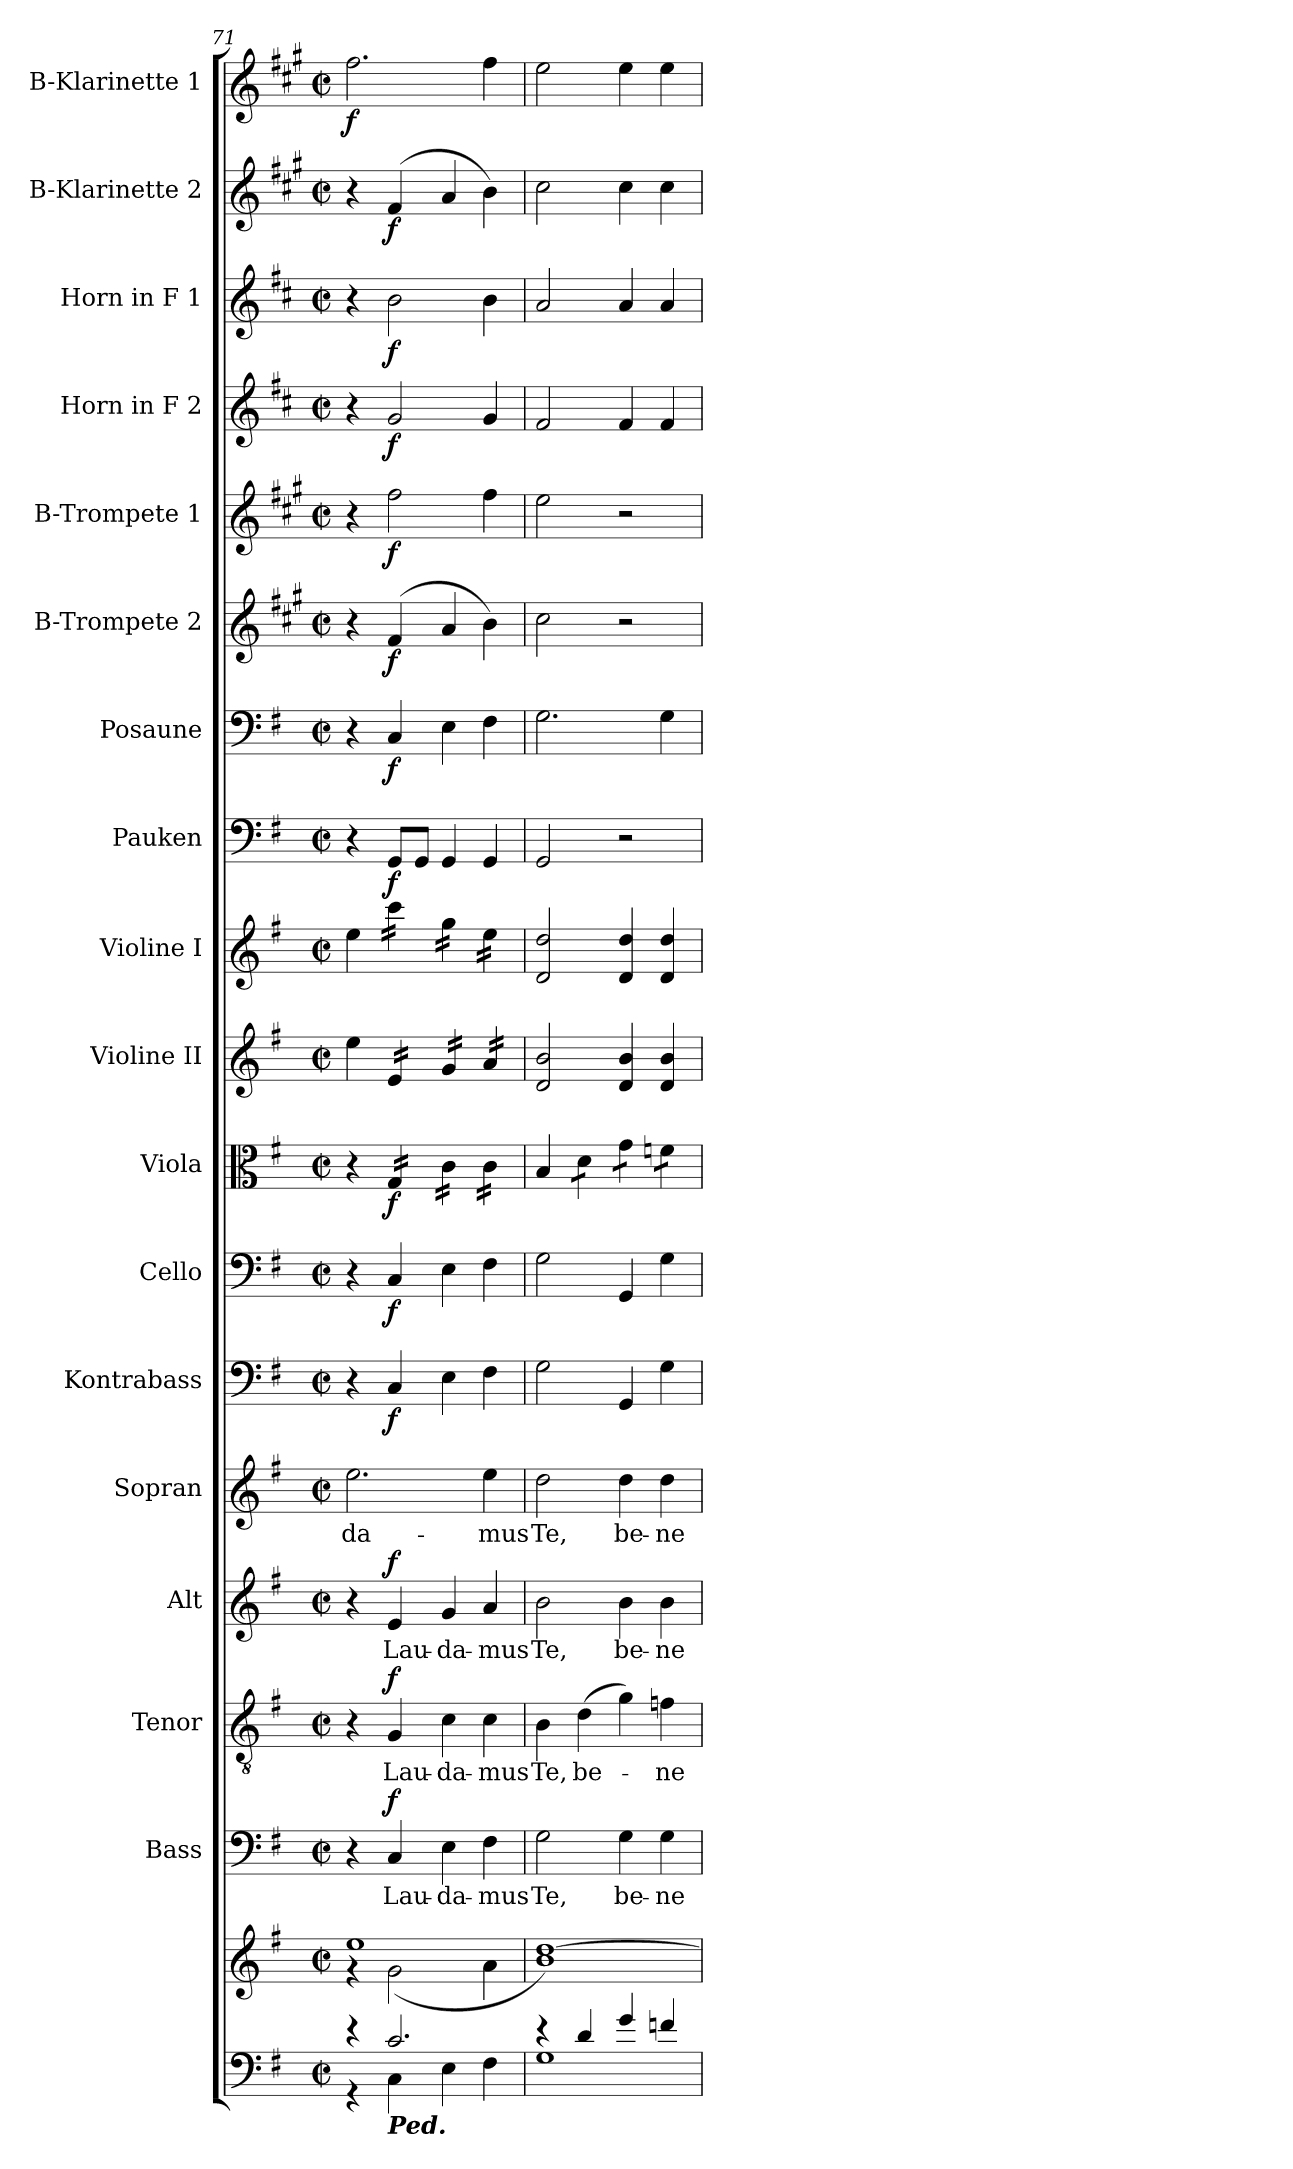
**kern	**kern	**kern	**text	**dynam	**kern	**text	**dynam	**kern	**text	**dynam	**kern	**text	**kern	**dynam	**kern	**dynam	**kern	**dynam	**kern	**kern	**kern	**dynam	**kern	**dynam	**kern	**dynam	**kern	**dynam	**kern	**dynam	**kern	**dynam	**kern	**dynam	**kern	**dynam
*part18	*part18	*part17	*part17	*part17	*part16	*part16	*part16	*part15	*part15	*part15	*part14	*part14	*part13	*part13	*part12	*part12	*part11	*part11	*part10	*part9	*part8	*part8	*part7	*part7	*part6	*part6	*part5	*part5	*part4	*part4	*part3	*part3	*part2	*part2	*part1	*part1
*staff19	*staff18	*staff17	*staff17	*staff17	*staff16	*staff16	*staff16	*staff15	*staff15	*staff15	*staff14	*staff14	*staff13	*staff13	*staff12	*staff12	*staff11	*staff11	*staff10	*staff9	*staff8	*staff8	*staff7	*staff7	*staff6	*staff6	*staff5	*staff5	*staff4	*staff4	*staff3	*staff3	*staff2	*staff2	*staff1	*staff1
*	*	*I"Bass	*	*	*I"Tenor	*	*	*I"Alt	*	*	*I"Sopran	*	*I"Kontrabass	*	*I"Cello	*	*I"Viola	*	*I"Violine II	*I"Violine I	*I"Pauken	*	*I"Posaune	*	*I"B-Trompete 2	*	*I"B-Trompete 1	*	*I"Horn in F 2	*	*I"Horn in F 1	*	*I"B-Klarinette 2	*	*I"B-Klarinette 1	*
*	*	*I'B.	*	*	*I'T.	*	*	*I'A.	*	*	*I'S.	*	*I'Kb.	*	*	*	*I'Vla.	*	*I'Vl. II	*I'Vl. I	*I'Pk.	*	*I'Pos.	*	*I'B Trp. 2	*	*I'B Trp. 1	*	*	*	*	*	*I'B Kl. 2	*	*I'B Kl. 1	*
*clefF4	*clefG2	*clefF4	*	*	*clefGv2	*	*	*clefG2	*	*	*clefG2	*	*clefF4	*	*clefF4	*	*clefC3	*	*clefG2	*clefG2	*clefF4	*	*clefF4	*	*clefG2	*	*clefG2	*	*clefG2	*	*clefG2	*	*clefG2	*	*clefG2	*
*	*	*	*	*	*	*	*	*	*	*	*	*	*ITrd7c12	*	*	*	*	*	*	*	*	*	*	*	*ITrd1c2	*	*ITrd1c2	*	*ITrd4c7	*	*ITrd4c7	*	*ITrd1c2	*	*ITrd1c2	*
*k[f#]	*k[f#]	*k[f#]	*	*	*k[f#]	*	*	*k[f#]	*	*	*k[f#]	*	*k[f#]	*	*k[f#]	*	*k[f#]	*	*k[f#]	*k[f#]	*k[f#]	*	*k[f#]	*	*k[f#]	*	*k[f#]	*	*k[f#]	*	*k[f#]	*	*k[f#]	*	*k[f#]	*
*G:	*G:	*G:	*	*	*G:	*	*	*G:	*	*	*G:	*	*G:	*	*G:	*	*G:	*	*G:	*G:	*G:	*	*G:	*	*G:	*	*G:	*	*G:	*	*G:	*	*G:	*	*G:	*
*M2/2	*M2/2	*M2/2	*	*	*M2/2	*	*	*M2/2	*	*	*M2/2	*	*M2/2	*	*M2/2	*	*M2/2	*	*M2/2	*M2/2	*M2/2	*	*M2/2	*	*M2/2	*	*M2/2	*	*M2/2	*	*M2/2	*	*M2/2	*	*M2/2	*
*met(c|)	*met(c|)	*met(c|)	*	*	*met(c|)	*	*	*met(c|)	*	*	*met(c|)	*	*met(c|)	*	*met(c|)	*	*met(c|)	*	*met(c|)	*met(c|)	*met(c|)	*	*met(c|)	*	*met(c|)	*	*met(c|)	*	*met(c|)	*	*met(c|)	*	*met(c|)	*	*met(c|)	*
=71	=71	=71	=71	=71	=71	=71	=71	=71	=71	=71	=71	=71	=71	=71	=71	=71	=71	=71	=71	=71	=71	=71	=71	=71	=71	=71	=71	=71	=71	=71	=71	=71	=71	=71	=71	=71
*^	*^	*	*	*	*	*	*	*	*	*	*	*	*	*	*	*	*	*	*	*	*	*	*	*	*	*	*	*	*	*	*	*	*	*	*	*
!	!	!	!	!	!	!	!	!	!	!	!	!	!	!LO:LY:b	!	!	!	!	!	!	!	!	!	!	!	!	!	!	!	!	!	!	!	!	!	!	!	!LO:DY:b
4r	4r	1ee	4rg	4r	.	.	4r	.	.	4r	.	.	2.ee\	-da-	4r	.	4r	.	4r	.	4ee\	4ee\	4r	.	4r	.	4r	.	4r	.	4r	.	4r	.	4r	.	2.ee\	f
!LO:TX:b:Bi:t=Ped.	!	!	!	!	!	!	!	!	!	!	!	!	!	!	!	!	!	!	!	!	!	!	!	!	!	!	!	!	!	!	!	!	!	!	!	!	!	!
!	!	!	!	!	!LO:LY:b	!LO:DY:a	!	!LO:LY:b	!LO:DY:a	!	!LO:LY:b	!LO:DY:a	!	!	!	!LO:DY:b	!	!LO:DY:b	!	!LO:DY:b	!	!	!	!LO:DY:b	!	!LO:DY:b	!	!LO:DY:b	!	!LO:DY:b	!	!LO:DY:b	!	!LO:DY:b	!	!LO:DY:b	!	!
*	*	*	*	*	*	*	*	*	*	*	*	*	*	*	*	*	*	*	*tremolo	*	*	*	*	*	*	*	*	*	*	*	*	*	*	*	*	*	*	*
*	*	*	*	*	*	*	*	*	*	*	*	*	*	*	*	*	*	*	*	*	*tremolo	*	*	*	*	*	*	*	*	*	*	*	*	*	*	*	*	*
*	*	*	*	*	*	*	*	*	*	*	*	*	*	*	*	*	*	*	*	*	*	*tremolo	*	*	*	*	*	*	*	*	*	*	*	*	*	*	*	*
2.c/	4C\	.	(<2g\	4C/	Lau-	f	4G/	Lau-	f	4e/	Lau-	f	.	.	4CC/	f	4C/	f	16G/LL	f	16e/LL	16ccc\LL	8GG/L	f	4C/	f	(4e/	f	2ee\	f	2c/	f	2e\	f	(4e/	f	.	.
.	.	.	.	.	.	.	.	.	.	.	.	.	.	.	.	.	.	.	16G/	.	16e/	16ccc\	.	.	.	.	.	.	.	.	.	.	.	.	.	.	.	.
.	.	.	.	.	.	.	.	.	.	.	.	.	.	.	.	.	.	.	16G/	.	16e/	16ccc\	8GG/J	.	.	.	.	.	.	.	.	.	.	.	.	.	.	.
.	.	.	.	.	.	.	.	.	.	.	.	.	.	.	.	.	.	.	16G/JJ	.	16e/JJ	16ccc\JJ	.	.	.	.	.	.	.	.	.	.	.	.	.	.	.	.
!	!	!	!	!	!LO:LY:b	!	!	!LO:LY:b	!	!	!LO:LY:b	!	!	!	!	!	!	!	!	!	!	!	!	!	!	!	!	!	!	!	!	!	!	!	!	!	!	!
.	4E\	.	.	4E\	-da-	.	4c\	-da-	.	4g/	-da-	.	.	.	4EE\	.	4E\	.	16c\LL	.	16g/LL	16gg\LL	4GG/	.	4E\	.	4g/	.	.	.	.	.	.	.	4g/	.	.	.
.	.	.	.	.	.	.	.	.	.	.	.	.	.	.	.	.	.	.	16c\	.	16g/	16gg\	.	.	.	.	.	.	.	.	.	.	.	.	.	.	.	.
.	.	.	.	.	.	.	.	.	.	.	.	.	.	.	.	.	.	.	16c\	.	16g/	16gg\	.	.	.	.	.	.	.	.	.	.	.	.	.	.	.	.
.	.	.	.	.	.	.	.	.	.	.	.	.	.	.	.	.	.	.	16c\JJ	.	16g/JJ	16gg\JJ	.	.	.	.	.	.	.	.	.	.	.	.	.	.	.	.
!	!	!	!	!	!LO:LY:b	!	!	!LO:LY:b	!	!	!LO:LY:b	!	!	!LO:LY:b	!	!	!	!	!	!	!	!	!	!	!	!	!	!	!	!	!	!	!	!	!	!	!	!
.	4F#\	.	4a\	4F#\	-mus	.	4c\	-mus	.	4a/	-mus	.	4ee\	-mus	4FF#\	.	4F#\	.	16c\LL	.	16a/LL	16ee\LL	4GG/	.	4F#\	.	4a\)	.	4ee\	.	4c/	.	4e\	.	4a\)	.	4ee\	.
.	.	.	.	.	.	.	.	.	.	.	.	.	.	.	.	.	.	.	16c\	.	16a/	16ee\	.	.	.	.	.	.	.	.	.	.	.	.	.	.	.	.
.	.	.	.	.	.	.	.	.	.	.	.	.	.	.	.	.	.	.	16c\	.	16a/	16ee\	.	.	.	.	.	.	.	.	.	.	.	.	.	.	.	.
.	.	.	.	.	.	.	.	.	.	.	.	.	.	.	.	.	.	.	16c\JJ	.	16a/JJ	16ee\JJ	.	.	.	.	.	.	.	.	.	.	.	.	.	.	.	.
*	*	*	*	*	*	*	*	*	*	*	*	*	*	*	*	*	*	*	*	*	*	*Xtremolo	*	*	*	*	*	*	*	*	*	*	*	*	*	*	*	*
*	*	*	*	*	*	*	*	*	*	*	*	*	*	*	*	*	*	*	*	*	*Xtremolo	*	*	*	*	*	*	*	*	*	*	*	*	*	*	*	*	*
*	*	*	*	*	*	*	*	*	*	*	*	*	*	*	*	*	*	*	*Xtremolo	*	*	*	*	*	*	*	*	*	*	*	*	*	*	*	*	*	*	*
!!LO:PB:g=z
=72	=72	=72	=72	=72	=72	=72	=72	=72	=72	=72	=72	=72	=72	=72	=72	=72	=72	=72	=72	=72	=72	=72	=72	=72	=72	=72	=72	=72	=72	=72	=72	=72	=72	=72	=72	=72	=72	=72
!	!	!	!	!	!LO:LY:b	!	!	!LO:LY:b	!	!	!LO:LY:b	!	!	!LO:LY:b	!	!	!	!	!	!	!	!	!	!	!	!	!	!	!	!	!	!	!	!	!	!	!	!
4re	1G	[>1dd	1b)	2G\	Te,	.	4B\	Te,	.	2b\	Te,	.	2dd\	Te,	2GG\	.	2G\	.	4B/	.	2d/ 2b/	2d/ 2dd/	2GG/	.	2.G\	.	2b\	.	2dd\	.	2B/	.	2d/	.	2b\	.	2dd\	.
!	!	!	!	!	!	!	!	!LO:LY:b	!	!	!	!	!	!	!	!	!	!	!	!	!	!	!	!	!	!	!	!	!	!	!	!	!	!	!	!	!	!
*	*	*	*	*	*	*	*	*	*	*	*	*	*	*	*	*	*	*	*tremolo	*	*	*	*	*	*	*	*	*	*	*	*	*	*	*	*	*	*	*
4d/	.	.	.	.	.	.	(>4d\	be-	.	.	.	.	.	.	.	.	.	.	8d\L	.	.	.	.	.	.	.	.	.	.	.	.	.	.	.	.	.	.	.
.	.	.	.	.	.	.	.	.	.	.	.	.	.	.	.	.	.	.	8d\J	.	.	.	.	.	.	.	.	.	.	.	.	.	.	.	.	.	.	.
!	!	!	!	!	!LO:LY:b	!	!	!	!	!	!LO:LY:b	!	!	!LO:LY:b	!	!	!	!	!	!	!	!	!	!	!	!	!	!	!	!	!	!	!	!	!	!	!	!
4g/	.	.	.	4G\	be-	.	4g\)	.	.	4b\	be-	.	4dd\	be-	4GGG/	.	4GG/	.	8g\L	.	4d/ 4b/	4d/ 4dd/	2r	.	.	.	2r	.	2r	.	4B/	.	4d/	.	4b\	.	4dd\	.
.	.	.	.	.	.	.	.	.	.	.	.	.	.	.	.	.	.	.	8g\J	.	.	.	.	.	.	.	.	.	.	.	.	.	.	.	.	.	.	.
!	!	!	!	!	!LO:LY:b	!	!	!LO:LY:b	!	!	!LO:LY:b	!	!	!LO:LY:b	!	!	!	!	!	!	!	!	!	!	!	!	!	!	!	!	!	!	!	!	!	!	!	!
4fn/	.	.	.	4G\	-ne-	.	4fn\	-ne-	.	4b\	-ne-	.	4dd\	-ne-	4GG\	.	4G\	.	8fn\L	.	4d/ 4b/	4d/ 4dd/	.	.	4G\	.	.	.	.	.	4B/	.	4d/	.	4b\	.	4dd\	.
.	.	.	.	.	.	.	.	.	.	.	.	.	.	.	.	.	.	.	8fn\J	.	.	.	.	.	.	.	.	.	.	.	.	.	.	.	.	.	.	.
*	*	*	*	*	*	*	*	*	*	*	*	*	*	*	*	*	*	*	*Xtremolo	*	*	*	*	*	*	*	*	*	*	*	*	*	*	*	*	*	*	*
*v	*v	*	*	*	*	*	*	*	*	*	*	*	*	*	*	*	*	*	*	*	*	*	*	*	*	*	*	*	*	*	*	*	*	*	*	*	*	*
*	*v	*v	*	*	*	*	*	*	*	*	*	*	*	*	*	*	*	*	*	*	*	*	*	*	*	*	*	*	*	*	*	*	*	*	*	*	*
=	=	=	=	=	=	=	=	=	=	=	=	=	=	=	=	=	=	=	=	=	=	=	=	=	=	=	=	=	=	=	=	=	=	=	=	=
*-	*-	*-	*-	*-	*-	*-	*-	*-	*-	*-	*-	*-	*-	*-	*-	*-	*-	*-	*-	*-	*-	*-	*-	*-	*-	*-	*-	*-	*-	*-	*-	*-	*-	*-	*-	*-
